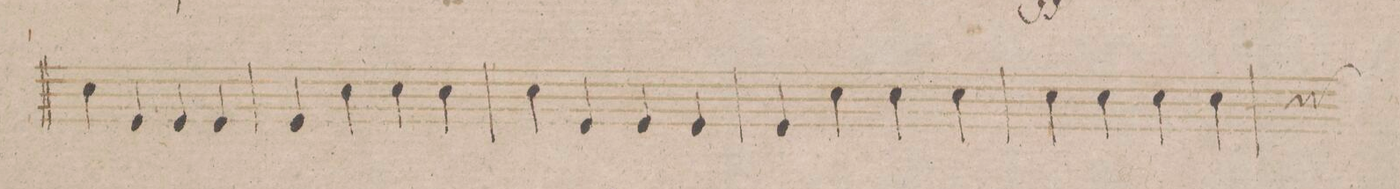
**kern	**dynam
*I"Corno 2do in F.	*
*clefG2	*
*k[b-]	*
*met(c)	*
*M4/4	*
4f\	.
4A/	.
4A/	.
4A/	.
=22	=22
4A/	.
4f\	.
4f\	.
4f\	.
=23	=23
4f\	.
4A/	.
4A/	.
4A/	.
=24	=24
4A/	.
4f\	.
4f\	.
4f\	.
=25	=25
4f\	.
4f\	.
4f\	.
4f\	.
*custos:cc	*
=26	=26
*-	*-
